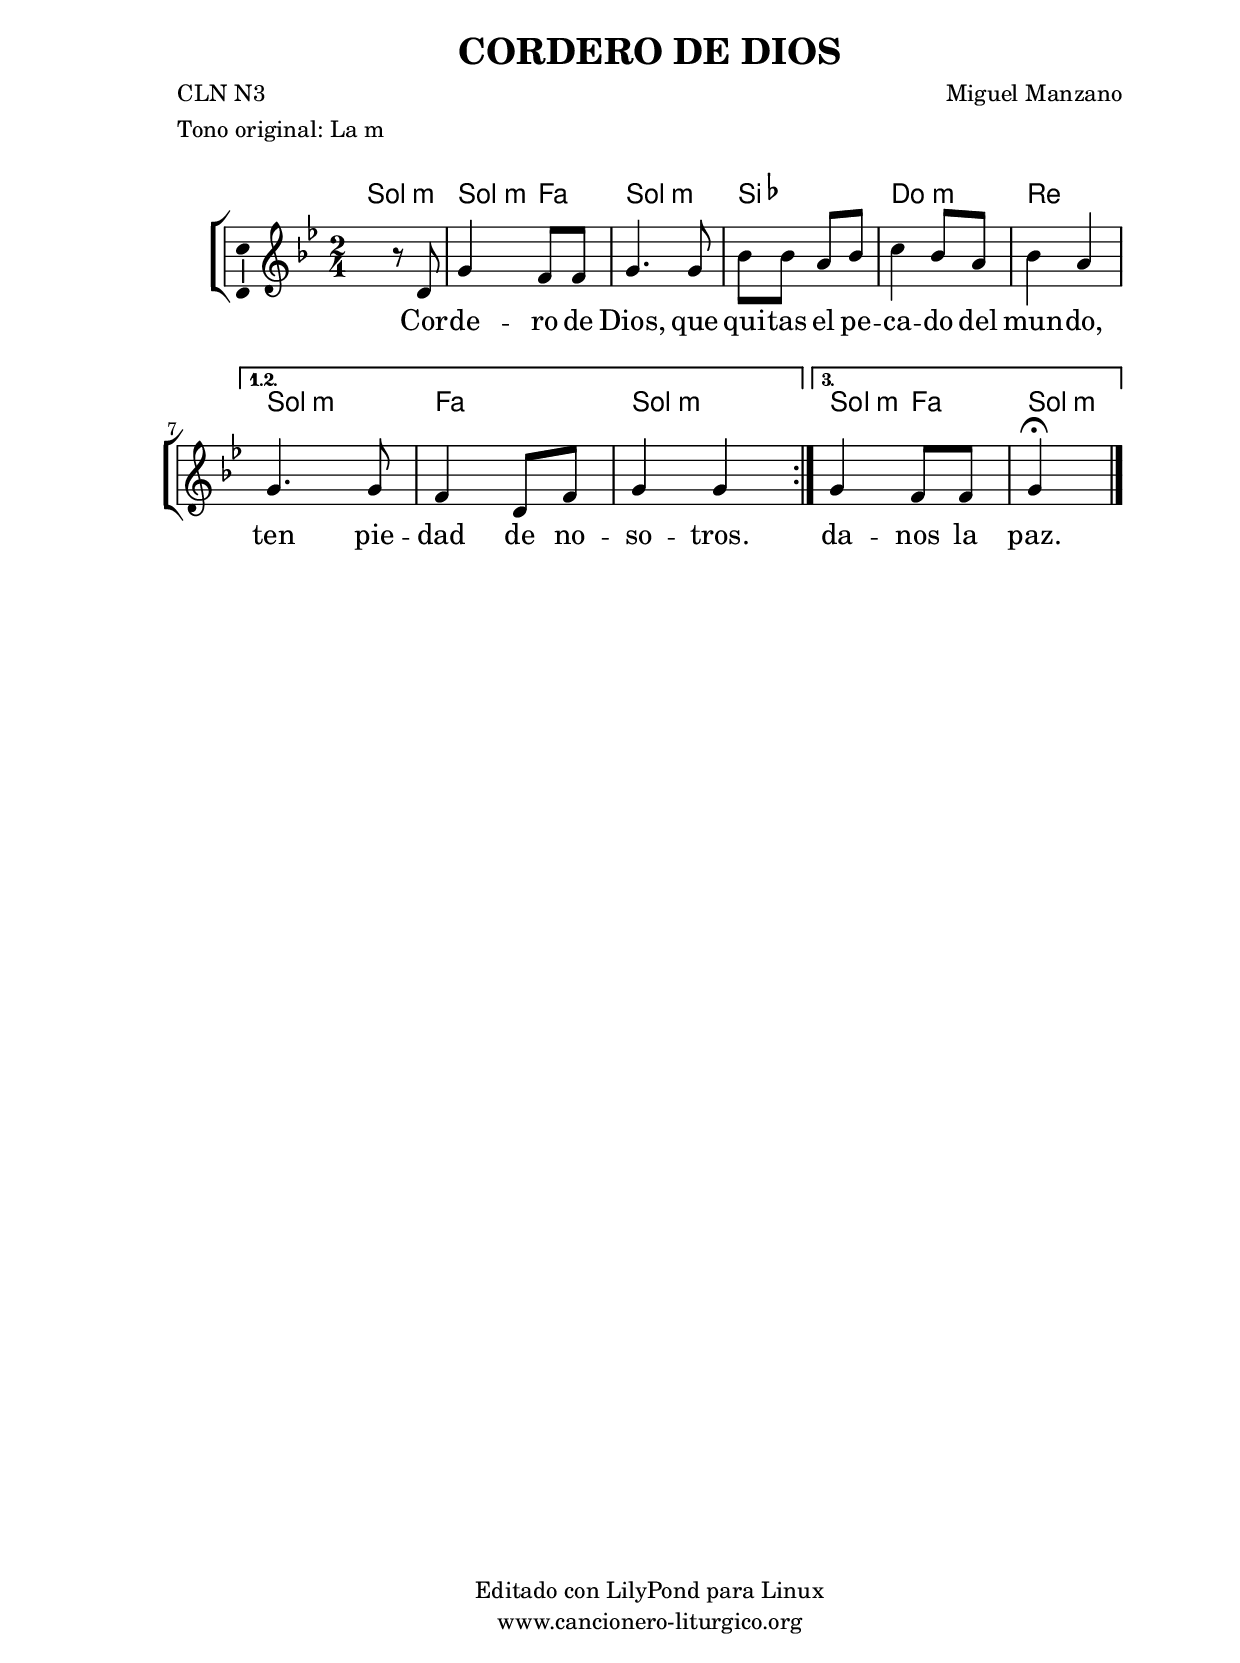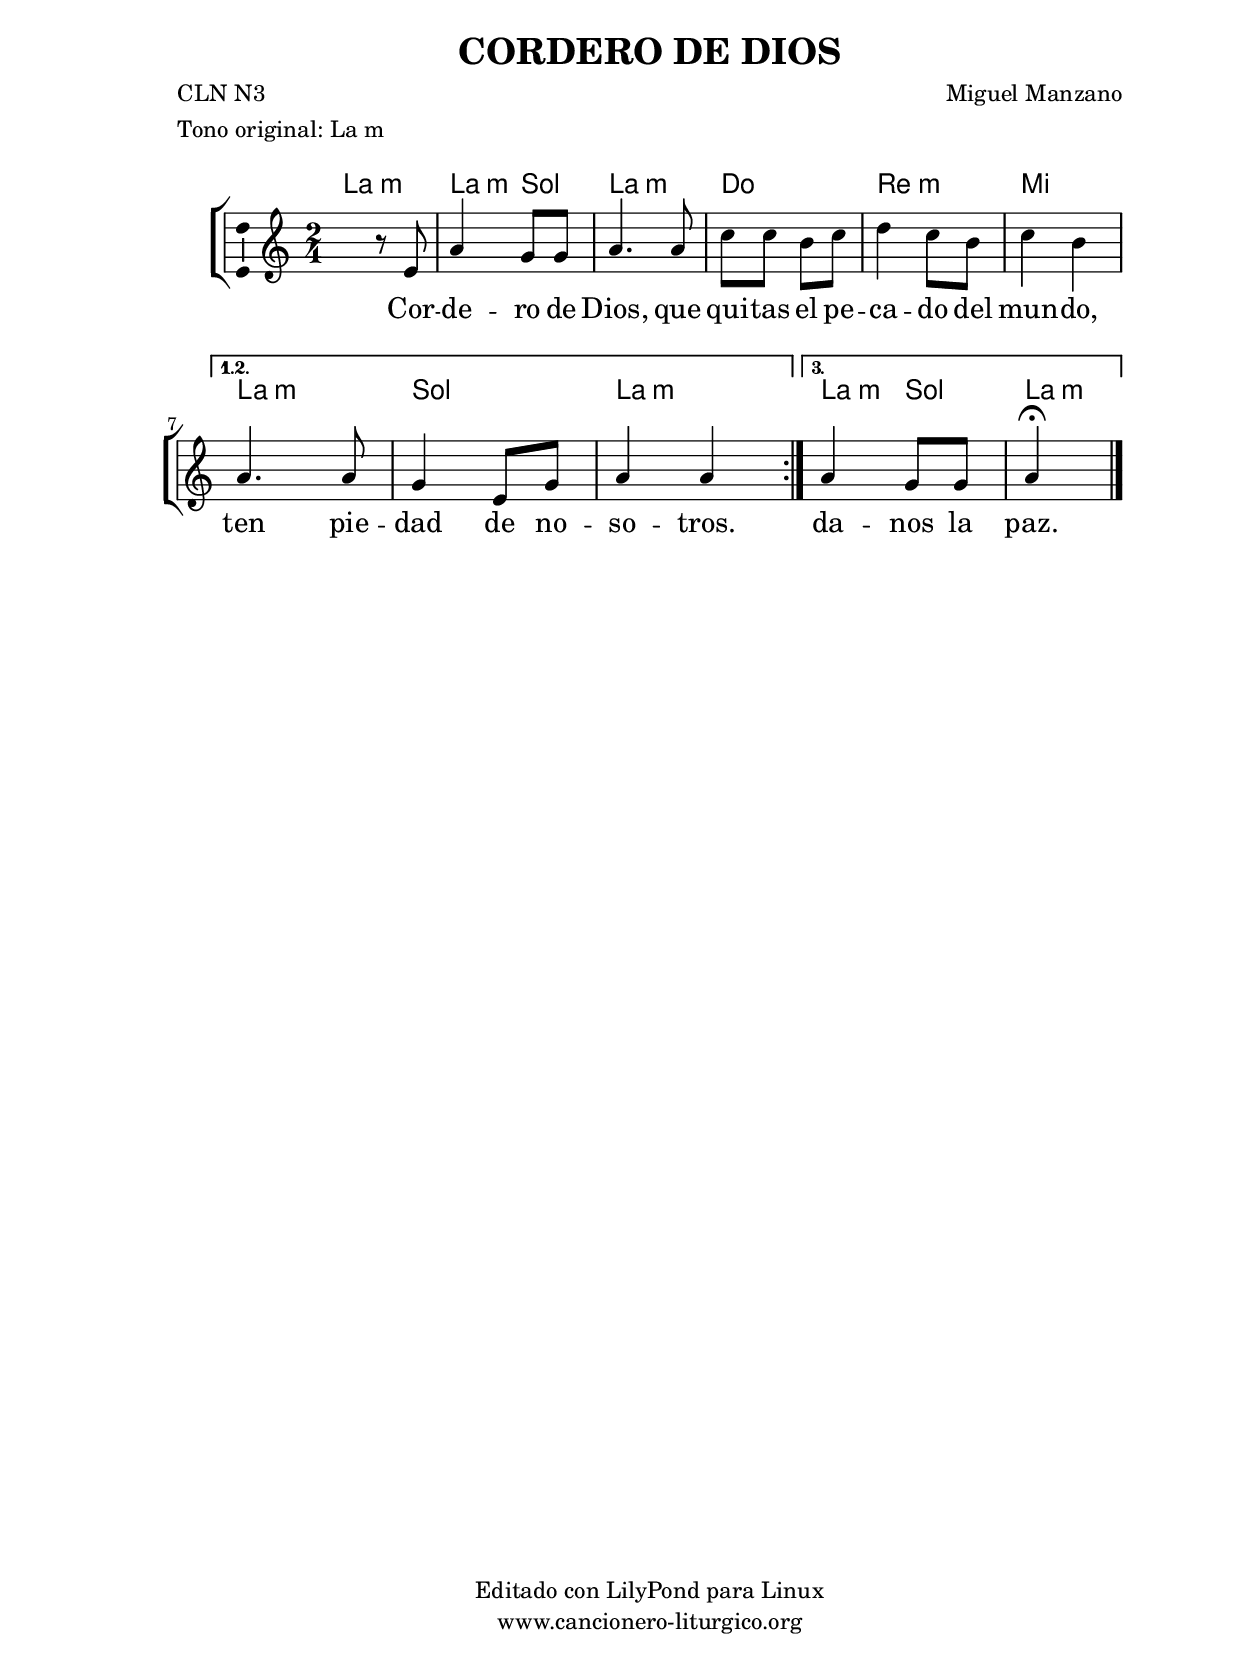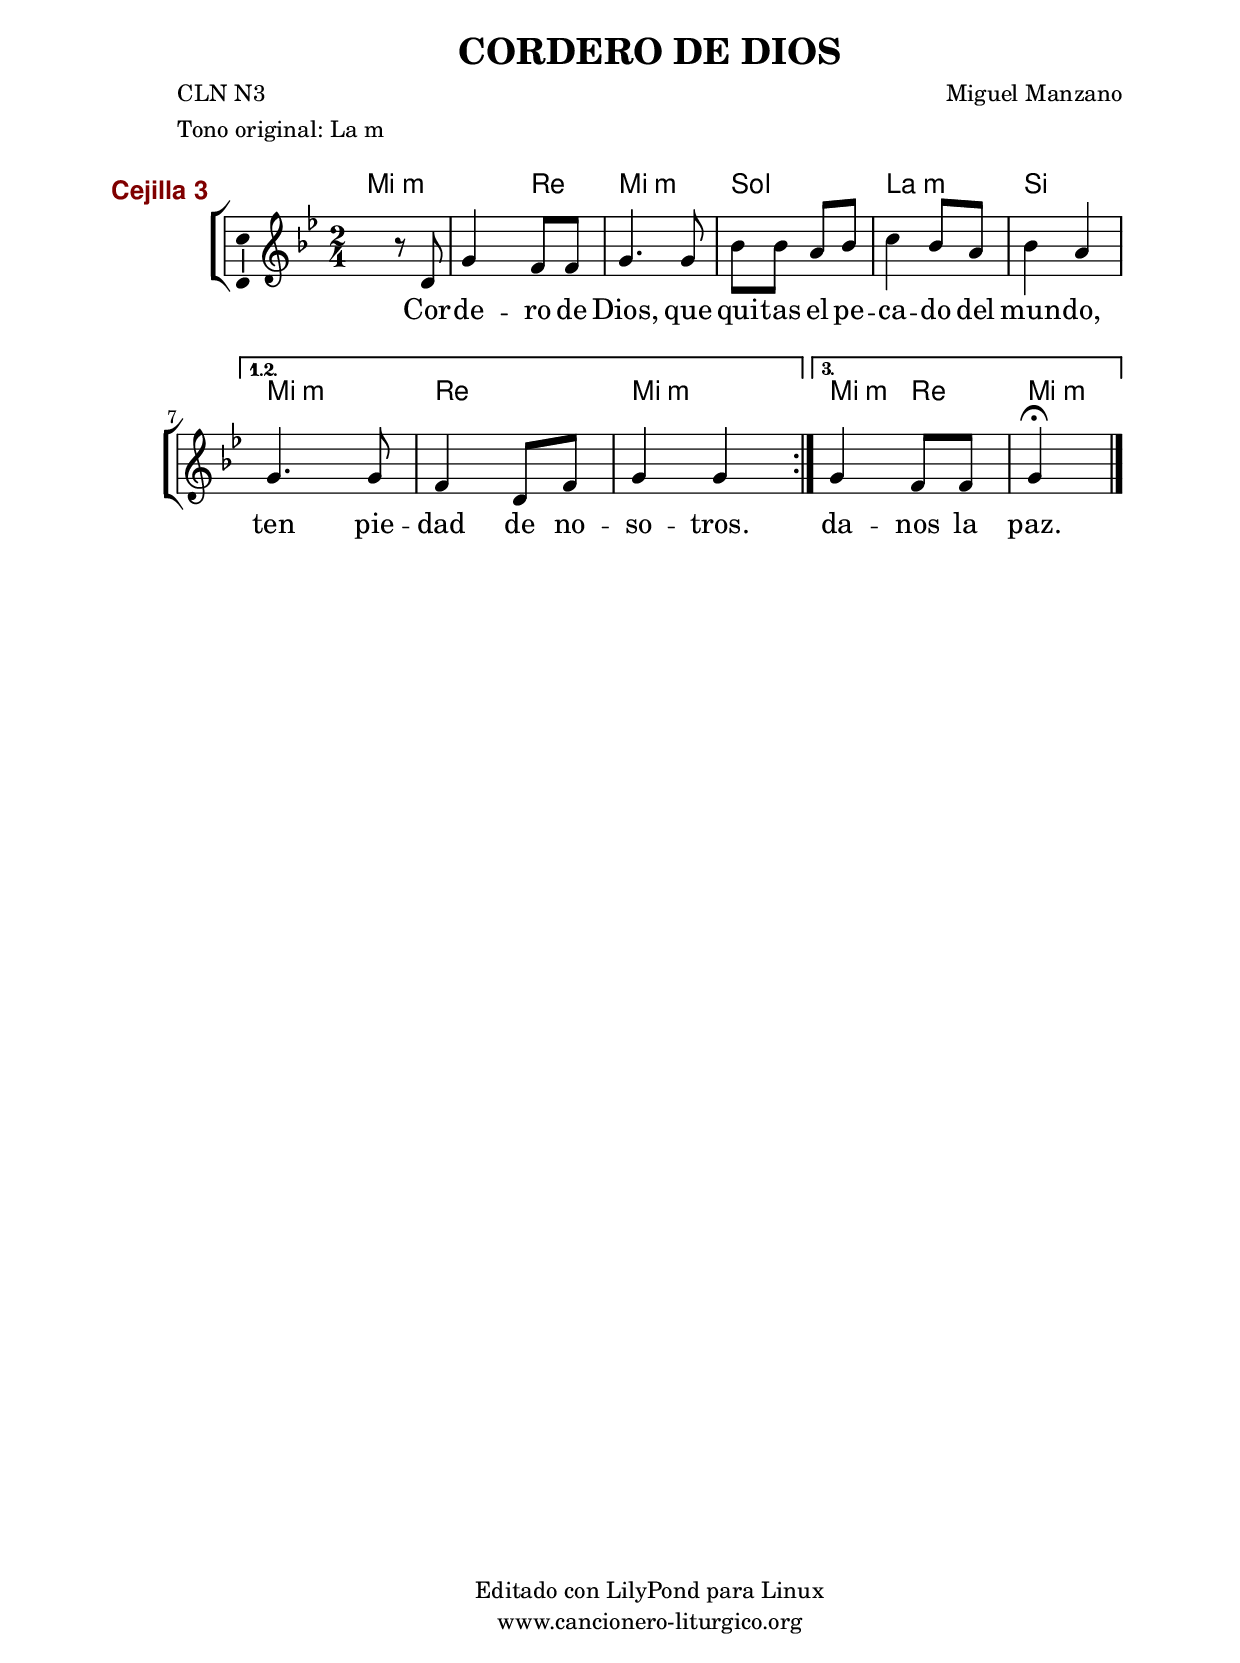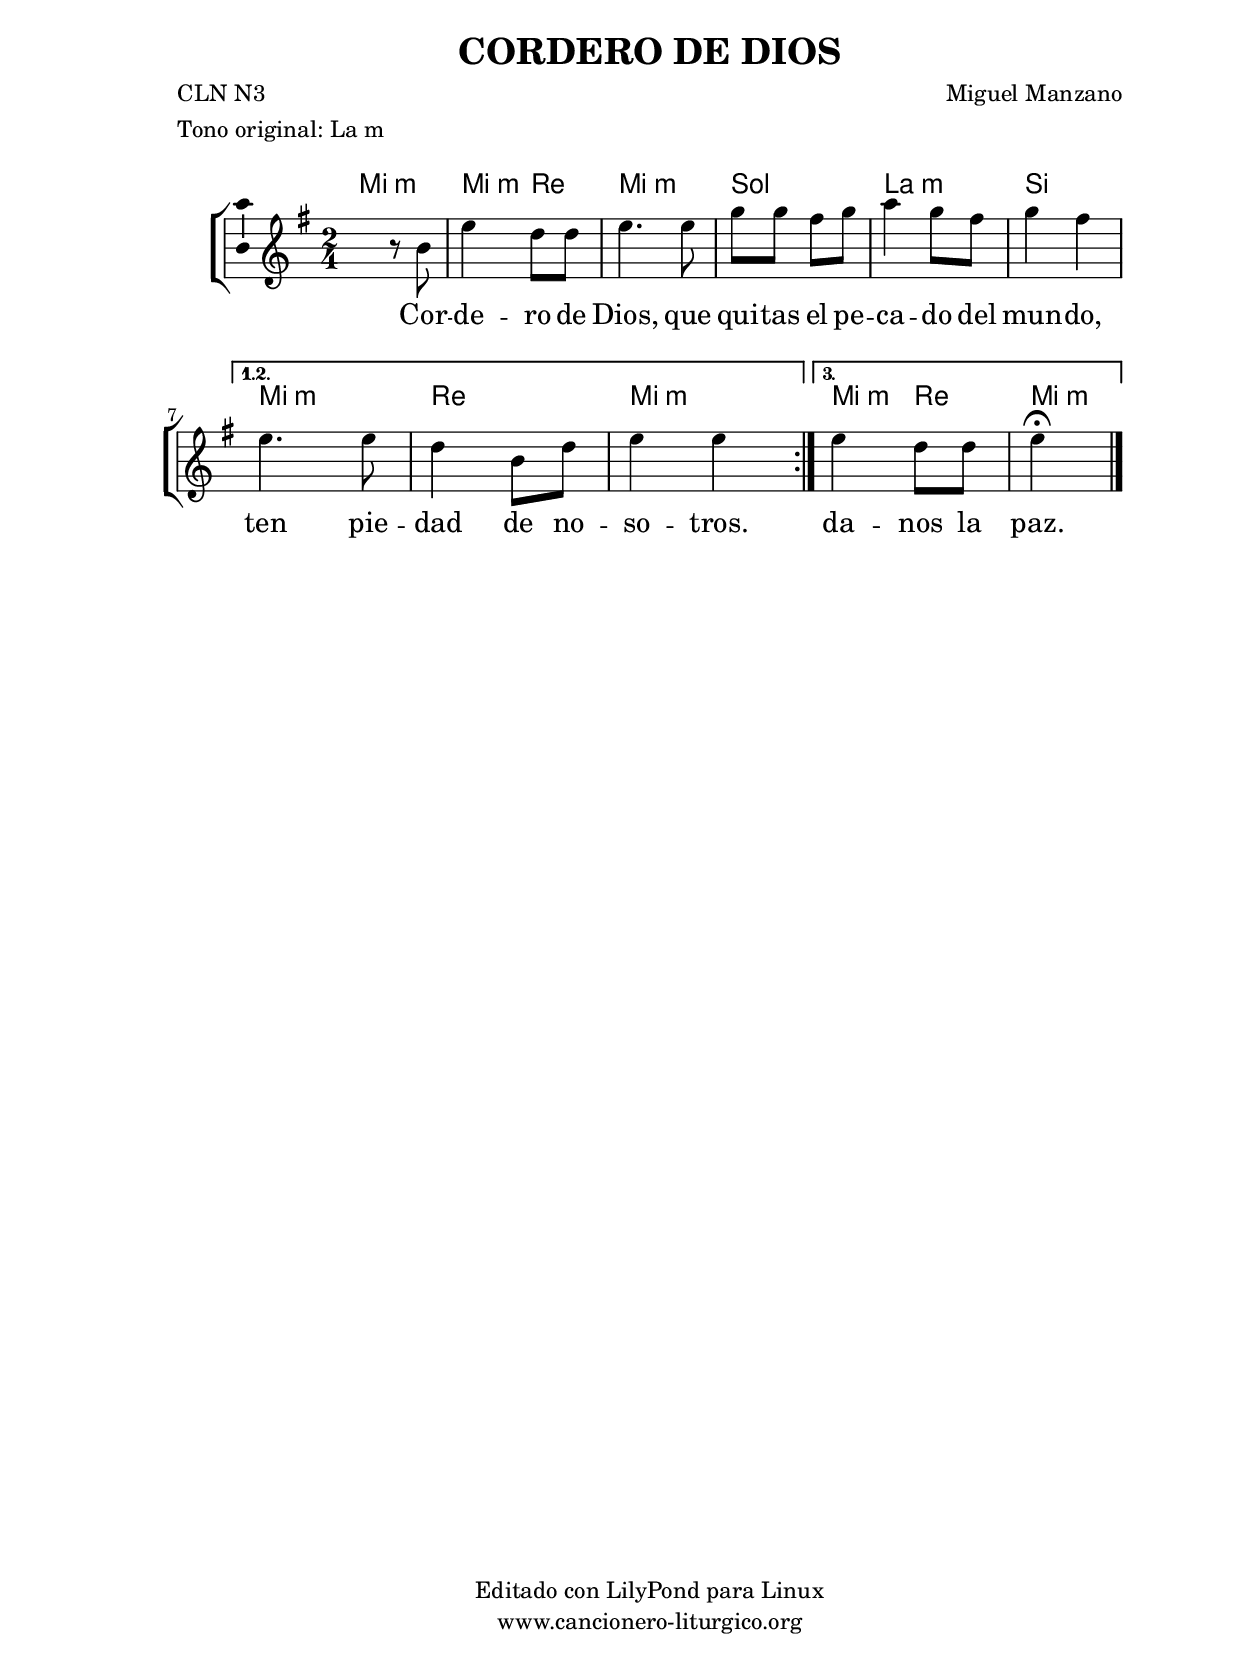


%versión de lilypond para la que se ha escrito esta partitura:
\version "2.16.0"

	%Tamaño papel
	#(set-default-paper-size "a4")
	%Tamaño partitura
	#(set-global-staff-size 20)
	%No responde al pulsar sobre una nota
	#(ly:set-option 'point-and-click #f)

%parámetros del encabezamiento:
\header {
	title = "CORDERO DE DIOS"
	subtitle = ""
	composer = "Miguel Manzano"
	poet = "CLN N3"
	meter = "Tono original: La m"
	arranger = ""
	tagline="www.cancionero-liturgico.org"
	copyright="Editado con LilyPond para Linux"
	tiempo = ""
	usos = "Agnus"
	letra = ""
	}

%parámetros asociados al papel:
\paper  {
	oddHeaderMarkup = \markup {\fill-line { \on-the-fly #not-first-page \fromproperty #'header:title \on-the-fly #not-first-page \fromproperty #'header:composer }}
	evenHeaderMarkup = \markup {\fill-line { \fromproperty #'header:composer \fromproperty #'header:title }}
	#(set-paper-size "a4")
	print-page-number = ##f
	first-page-number = 1
	print-first-page-number = ##f
%	head-separation = 3.0 \cm
	top-margin = 2.0 \cm
	bottom-margin = 0.5\cm
%%%	bottom-margin = -2.0\cm
	left-margin = 3.0 \cm
	line-width = 16.0 \cm 
	indent = 8\mm
	interscoreline = 2.\mm
	between-system-space = 15\mm
%	para que las partituras no llenen la hoja:
	ragged-bottom = ##t
%	idem para la última hoja:
	ragged-last-bottom = ##f
%	para que las partituras llenen el ancho del papel:
	ragged-last = ##f
	after-title-space = 2.5 \cm
%page-count=1
%system-count=8

	%Flexible Vertical Spacing
%	markup-markup-spacing =
%	#'((basic-distance . 15) (minimum-distance . 15) (padding . 3))
	markup-system-spacing =
	#'((basic-distance . 15) (minimum-distance . 15) (padding . 3))
	system-system-spacing =
	#'((basic-distance . 15) (minimum-distance . 15) (padding . 3))
	score-system-spacing =
	#'((basic-distance . 15) (minimum-distance . 15) (padding . 5))
%	top-system-spacing = % header
%	#'((basic-distance . 8) (minimum-distance . 0) (padding . 0))
%	top-markup-spacing =
%	#'((basic-distance . 20) (minimum-distance . 20) (padding . 0))
	last-bottom-spacing = % footer
	#'((basic-distance . 5) (minimum-distance . 5) (padding . 0))
%	score-markup-spacing =
%	#'((basic-distance . 16) (minimum-distance . 13) (padding . 0))

	}


%parámetros que afectan a toda la partitura:
global =  {
	%clave de sol (G):
	\clef G
	%armadura:
	\transpose a g
	\key a \minor
	\tempo 4=100
	\set Score.tempoHideNote = ##t
	}


acordes = {
	\italianChords
	\chordmode {
	\transpose a g
{

\repeat volta 3 {
a2:m
a4:m g
a2:m
c
d:m
e
}
\alternative{
{
a:m
g
a:m
}
{
a4:m
g
a:m
}
}

	}
	}
}


melodia = 
	\transpose a g
{
	\relative c'{
	\time 2/4
%%%\set Score.timing = ##f

\repeat volta 3 {
s4 r8 e8
a4 g8 g
a4. a8
c c b c
d4 c8 b
c4 b
\break
\bar "|"
}

\alternative{
{
a4. a8
g4 e8 g
a4 a
}
{
a4
g8 g
a4^\fermata
}
}

	\bar "|."
	}
	}



melodiasinritmo = 
	\transpose a g
{
	\relative c'{
%%%	\time 2/4
\set Score.timing = ##f

\repeat volta 3 {
r8 e8 a4 g8 g a4.
\bar "|"
a8 c c b c d4 c8 b c4 b
\break
\bar "|"
}

\alternative{
{
a4. a8 g4 e8 g a4 a
}
{
a4 g8 g a4^\fermata
}
}

	\bar "|."
	}
	}


texto = \lyricmode {
Cor -- de -- ro de Dios,
que qui -- tas el pe -- ca -- do del mun -- do,
ten pie -- dad de no -- so -- tros.
da -- nos la paz.

	}


acordesStaff = \context ChordNames = acordesStaff <<
	\set chordChanges = ##f
	\acordes
	>>


%%%%%%%%%%%%%%%%%%%%%%%%%%%%%%%%%%% CEJILLA %%%%%%%%%%%%%%%%%%%%%%%%%%%%%%%%%%%
acordescejilla = {
%%%	\override ChordNames.ChordName #'font-size = #-1
%%%	\override ChordNames.ChordName #'font-series = #'bold
	\transpose g e {
		\acordes
		}
	}

acordescejillaStaff = \context ChordNames = acordescejillaStaff <<
	\set Staff.instrumentName = \markup \with-color #darkred \larger \bold \sans "Cejilla 3"
	\set chordChanges = ##t
	\acordescejilla
	>>
%%%%%%%%%%%%%%%%%%%%%%%%%%%%%%%%%%% CEJILLA %%%%%%%%%%%%%%%%%%%%%%%%%%%%%%%%%%%


vozStaff = \context Voice = vozStaff
\with {\consists "Ambitus_engraver"}
<<
%	\set Staff.instrumentName = ""
%	\set Staff.shortInstrumentName = ""
%	\set Staff.midiInstrument = #"clarinet"
%	\set Staff.midiInstrument = #"cello"
%	\set Staff.midiInstrument = #"flute"
	\set Staff.midiInstrument = #"electric guitar (jazz)"
%	\set Staff.midiInstrument = #"english horn"
%	\set Staff.midiInstrument = #"violin"
%	\set Staff.midiInstrument = #"glockenspiel"
	\set Staff.midiMinimumVolume = #0.7
	\set Staff.midiMaximumVolume = #0.9
	\global
	\melodia
	>>

textoStaff = \context Lyrics = textoStaff <<
	\lyricsto vozStaff \texto
	>>


\book {
	\score {
		\context ChoirStaff {
			\override StaffGroup.SystemStartBracket #'collapse-height = #1
			\override Score.SystemStartBar #'collapse-height = #1
			<<
			\acordesStaff
			\vozStaff
			\textoStaff
			>>
			}
		\layout {
	    		\context {
				\Lyrics
				\override LyricText #'font-size = #2
				}
	   		 \context {
				\Score
				\override StaffSymbol #'staff-space = #(magstep +3)
				}
			\context {
				\Staff
%%%				\remove "Time_signature_engraver"
				}
			}
		}
	\score {
		\unfoldRepeats
		\context ChoirStaff {
			<<
			\acordesStaff
			\vozStaff
			>>
			}
		\midi {
	  		\context {
	  			\Score
				tempoWholesPerMinute = #(ly:make-moment 70 4)
				}
			}
		}
	}


%Partitura para guitarra
#(define output-suffix "G")
\book {
	\score {
		\context ChoirStaff {
			\override StaffGroup.SystemStartBracket #'collapse-height = #1
			\override Score.SystemStartBar #'collapse-height = #1
			<<
			\acordescejillaStaff
			\vozStaff
			\textoStaff
			>>
			}
		\layout {
%%%%%%%%%%%%%%%%%%%%%%%%%%%%%%%%%%% CEJILLA %%%%%%%%%%%%%%%%%%%%%%%%%%%%%%%%%%%
			\context {
				\ChordNames \consists Instrument_name_engraver
				}
%%%%%%%%%%%%%%%%%%%%%%%%%%%%%%%%%%% CEJILLA %%%%%%%%%%%%%%%%%%%%%%%%%%%%%%%%%%%
	    		\context {
				\Lyrics
				\override LyricText #'font-size = #2
				}
	   		 \context {
				\Score
				\override StaffSymbol #'staff-space = #(magstep +3)
				}
			\context {
				\Staff
%%%				\remove "Time_signature_engraver"
				}
			}
		}
	}


#(define output-suffix "C")
\book {
	\score {
		\context ChoirStaff {
			\override StaffGroup.SystemStartBracket #'collapse-height = #1
			\override Score.SystemStartBar #'collapse-height = #1
\transpose c d
			<<
			\acordesStaff
			\vozStaff
			\textoStaff
			>>
			}
		\layout {
	    		\context {
				\Lyrics
				\override LyricText #'font-size = #2
				}
	   		 \context {
				\Score
				\override StaffSymbol #'staff-space = #(magstep +3)
				}
			\context {
				\Staff
%%%				\remove "Time_signature_engraver"
				}
			}
		}
	}


#(define output-suffix "S")
\book {
	\score {
		\context ChoirStaff {
			\override StaffGroup.SystemStartBracket #'collapse-height = #1
			\override Score.SystemStartBar #'collapse-height = #1
\transpose c a
			<<
			\acordesStaff
			\vozStaff
			\textoStaff
			>>
			}
		\layout {
	    		\context {
				\Lyrics
				\override LyricText #'font-size = #2
				}
	   		 \context {
				\Score
				\override StaffSymbol #'staff-space = #(magstep +3)
				}
			\context {
				\Staff
%%%				\remove "Time_signature_engraver"
				}
			}
		}
	}


